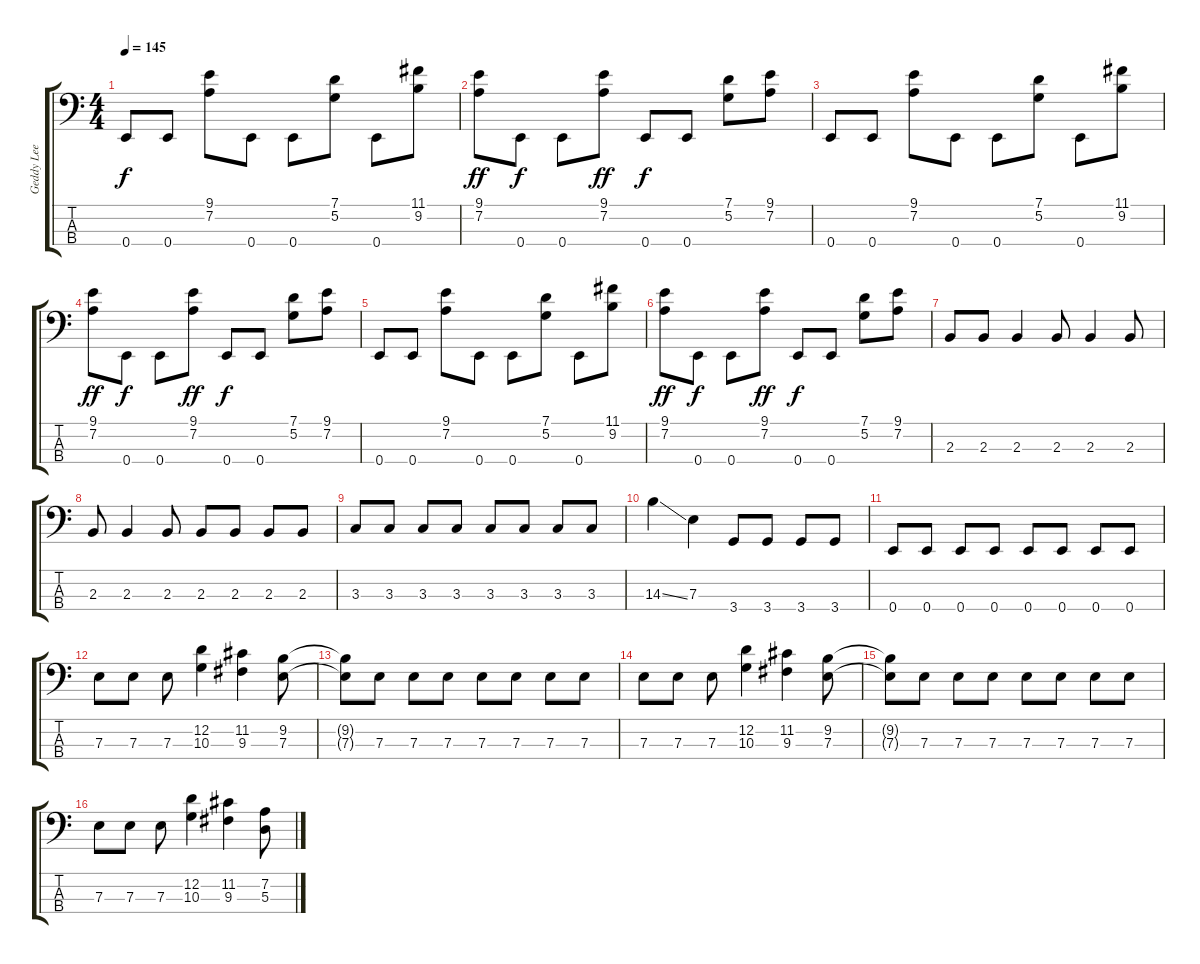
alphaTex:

\track ("Geddy Lee" "Geddy Lee") {instrument electricbassfinger}
\staff {score tabs}
\tuning (G2 D2 A1 E1) {hide}
\ts (4 4)
\tempo 145
\clef f4
\ks c
0.4.8{dy f} 0.4.8 (9.1 7.2).8 0.4.8 0.4.8 (7.1 5.2).8 0.4.8 (11.1 9.2).8 |
(9.1 7.2).8{dy ff} 0.4.8{dy f} 0.4.8 (9.1 7.2).8{dy ff} 0.4.8{dy f} 0.4.8 (7.1 5.2).8 (9.1 7.2).8 |
0.4.8 0.4.8 (9.1 7.2).8 0.4.8 0.4.8 (7.1 5.2).8 0.4.8 (11.1 9.2).8 |
(9.1 7.2).8{dy ff} 0.4.8{dy f} 0.4.8 (9.1 7.2).8{dy ff} 0.4.8{dy f} 0.4.8 (7.1 5.2).8 (9.1 7.2).8 |
0.4.8 0.4.8 (9.1 7.2).8 0.4.8 0.4.8 (7.1 5.2).8 0.4.8 (11.1 9.2).8 |
(9.1 7.2).8{dy ff} 0.4.8{dy f} 0.4.8 (9.1 7.2).8{dy ff} 0.4.8{dy f} 0.4.8 (7.1 5.2).8 (9.1 7.2).8 |
2.3.8 2.3.8 2.3.4 2.3.8 2.3.4 2.3.8 |
2.3.8 2.3.4 2.3.8 2.3.8 2.3.8 2.3.8 2.3.8 |
3.3.8 3.3.8 3.3.8 3.3.8 3.3.8 3.3.8 3.3.8 3.3.8 |
14.3{ss}.4 7.3.4 3.4.8 3.4.8 3.4.8 3.4.8 |
0.4.8 0.4.8 0.4.8 0.4.8 0.4.8 0.4.8 0.4.8 0.4.8 |
7.3.8 7.3.8 7.3.8 (12.2 10.3).4 (11.2 9.3).4 (9.2 7.3).8 |
(9.2{t} 7.3{t}).8 7.3.8 7.3.8 7.3.8 7.3.8 7.3.8 7.3.8 7.3.8 |
7.3.8 7.3.8 7.3.8 (12.2 10.3).4 (11.2 9.3).4 (9.2 7.3).8 |
(9.2{t} 7.3{t}).8 7.3.8 7.3.8 7.3.8 7.3.8 7.3.8 7.3.8 7.3.8 |
7.3.8 7.3.8 7.3.8 (12.2 10.3).4 (11.2 9.3).4 (7.2 5.3).8
